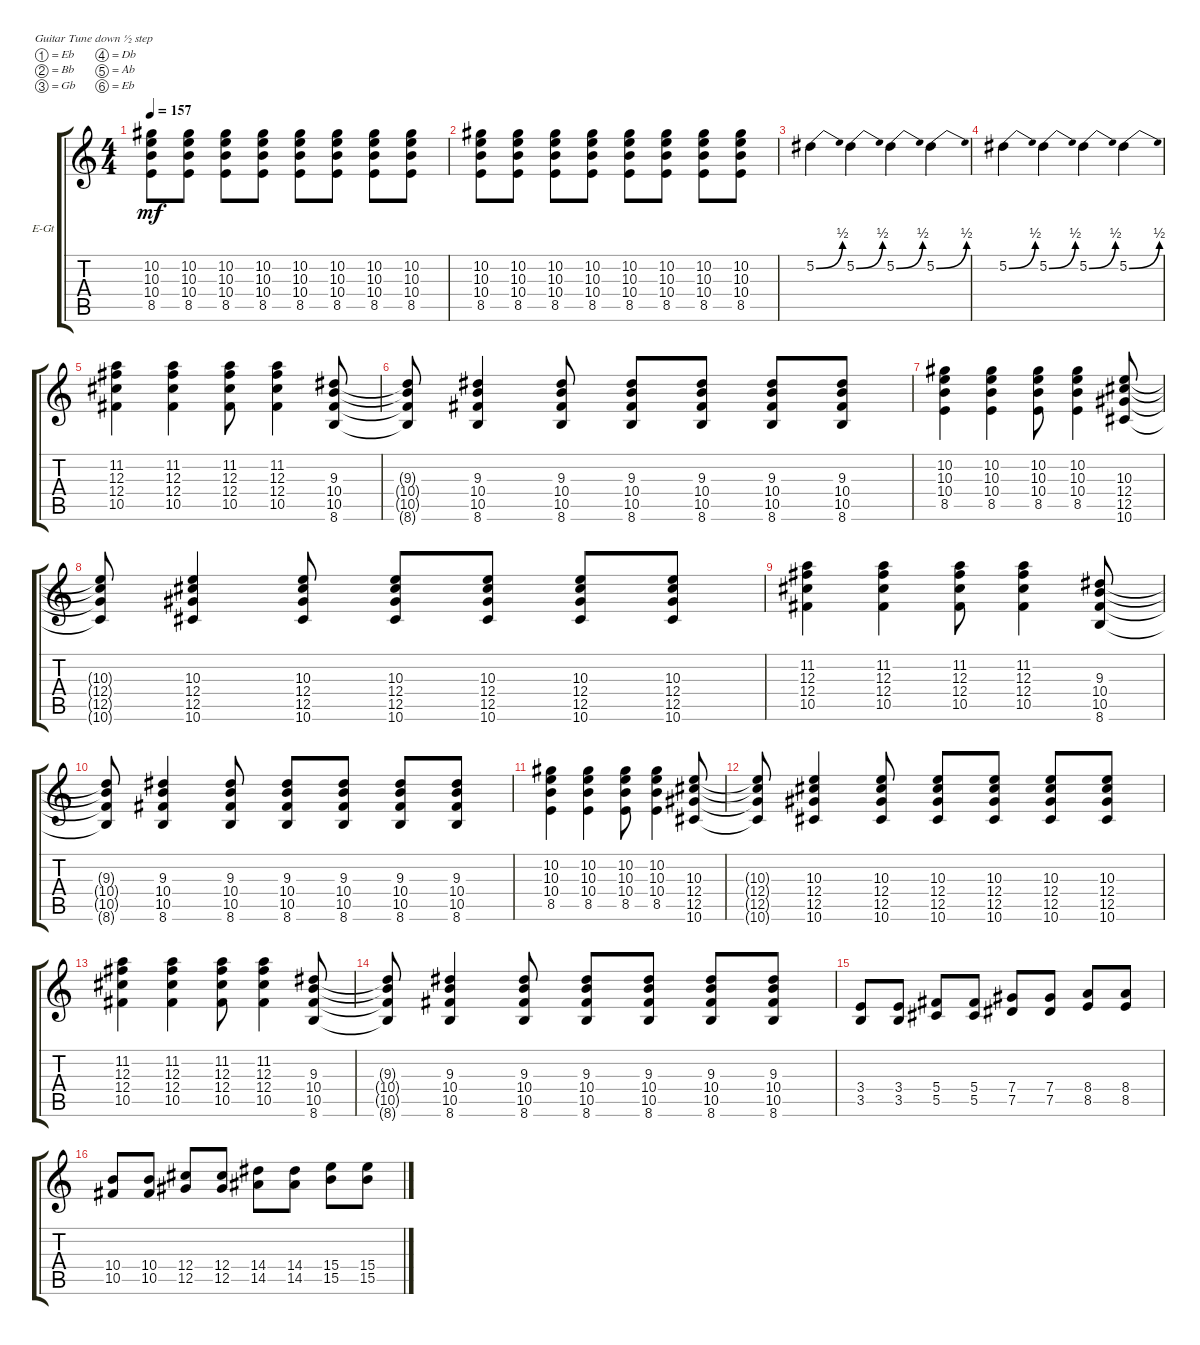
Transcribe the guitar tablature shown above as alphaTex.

\defaultSystemsLayout 4
\bracketExtendMode groupsimilarinstruments
\firstSystemTrackNameOrientation horizontal
\otherSystemsTrackNameOrientation horizontal
\track ("Electric Guitar" "E-Gt") {instrument electricguitarclean}
\staff {score tabs}
\tuning (Eb4 Bb3 Gb3 Db3 Ab2 Eb2)
\ts (4 4)
\tempo 157
\clef g2
\ks c
(8.5 10.4 10.3 10.2).8{dy mf} (8.5 10.4 10.3 10.2).8 (8.5 10.4 10.3 10.2).8 (8.5 10.4 10.3 10.2).8 (8.5 10.4 10.3 10.2).8 (8.5 10.4 10.3 10.2).8 (8.5 10.4 10.3 10.2).8 (8.5 10.4 10.3 10.2).8 |
(8.5 10.4 10.3 10.2).8 (8.5 10.4 10.3 10.2).8 (8.5 10.4 10.3 10.2).8 (8.5 10.4 10.3 10.2).8 (8.5 10.4 10.3 10.2).8 (8.5 10.4 10.3 10.2).8 (8.5 10.4 10.3 10.2).8 (8.5 10.4 10.3 10.2).8 |
5.2{be (bend 26.4 0 30 2)}.4 5.2{be (bend 26.4 0 30 2)}.4 5.2{be (bend 26.4 0 30 2)}.4 5.2{be (bend 26.4 0 30 2)}.4 |
5.2{be (bend 26.4 0 30 2)}.4 5.2{be (bend 26.4 0 30 2)}.4 5.2{be (bend 26.4 0 30 2)}.4 5.2{be (bend 26.4 0 30 2)}.4 |
(12.4 12.3 11.2 10.5).4 (12.4 12.3 11.2 10.5).4 (12.4 12.3 11.2 10.5).8 (12.4 12.3 11.2 10.5).4 (10.4 9.3 8.6 10.5).8 |
(10.4{t} 9.3{t} 8.6{t} 10.5{t}).8 (10.4 9.3 8.6 10.5).4 (10.4 9.3 8.6 10.5).8 (10.4 9.3 8.6 10.5).8 (10.4 9.3 8.6 10.5).8 (10.4 9.3 8.6 10.5).8 (10.4 9.3 8.6 10.5).8 |
(10.4 10.3 10.2 8.5).4 (10.4 10.3 10.2 8.5).4 (10.4 10.3 10.2 8.5).8 (10.4 10.3 10.2 8.5).4 (12.4 10.3 10.6 12.5).8 |
(12.4{t} 10.3{t} 10.6{t} 12.5{t}).8 (12.4 10.3 10.6 12.5).4 (12.4 10.3 10.6 12.5).8 (12.4 10.3 10.6 12.5).8 (12.4 10.3 10.6 12.5).8 (12.4 10.3 10.6 12.5).8 (12.4 10.3 10.6 12.5).8 |
(12.4 12.3 11.2 10.5).4 (12.4 12.3 11.2 10.5).4 (12.4 12.3 11.2 10.5).8 (12.4 12.3 11.2 10.5).4 (10.4 9.3 8.6 10.5).8 |
(10.4{t} 9.3{t} 8.6{t} 10.5{t}).8 (10.4 9.3 8.6 10.5).4 (10.4 9.3 8.6 10.5).8 (10.4 9.3 8.6 10.5).8 (10.4 9.3 8.6 10.5).8 (10.4 9.3 8.6 10.5).8 (10.4 9.3 8.6 10.5).8 |
(10.4 10.3 10.2 8.5).4 (10.4 10.3 10.2 8.5).4 (10.4 10.3 10.2 8.5).8 (10.4 10.3 10.2 8.5).4 (12.4 10.3 10.6 12.5).8 |
(12.4{t} 10.3{t} 10.6{t} 12.5{t}).8 (12.4 10.3 10.6 12.5).4 (12.4 10.3 10.6 12.5).8 (12.4 10.3 10.6 12.5).8 (12.4 10.3 10.6 12.5).8 (12.4 10.3 10.6 12.5).8 (12.4 10.3 10.6 12.5).8 |
(12.4 12.3 11.2 10.5).4 (12.4 12.3 11.2 10.5).4 (12.4 12.3 11.2 10.5).8 (12.4 12.3 11.2 10.5).4 (10.4 9.3 8.6 10.5).8 |
(10.4{t} 9.3{t} 8.6{t} 10.5{t}).8 (10.4 9.3 8.6 10.5).4 (10.4 9.3 8.6 10.5).8 (10.4 9.3 8.6 10.5).8 (10.4 9.3 8.6 10.5).8 (10.4 9.3 8.6 10.5).8 (10.4 9.3 8.6 10.5).8 |
(3.5 3.4).8 (3.5 3.4).8 (5.5 5.4).8 (5.5 5.4).8 (7.5 7.4).8 (7.5 7.4).8 (8.5 8.4).8 (8.5 8.4).8 |
(10.5 10.4).8 (10.5 10.4).8 (12.5 12.4).8 (12.5 12.4).8 (14.5 14.4).8 (14.5 14.4).8 (15.5 15.4).8 (15.5 15.4).8
